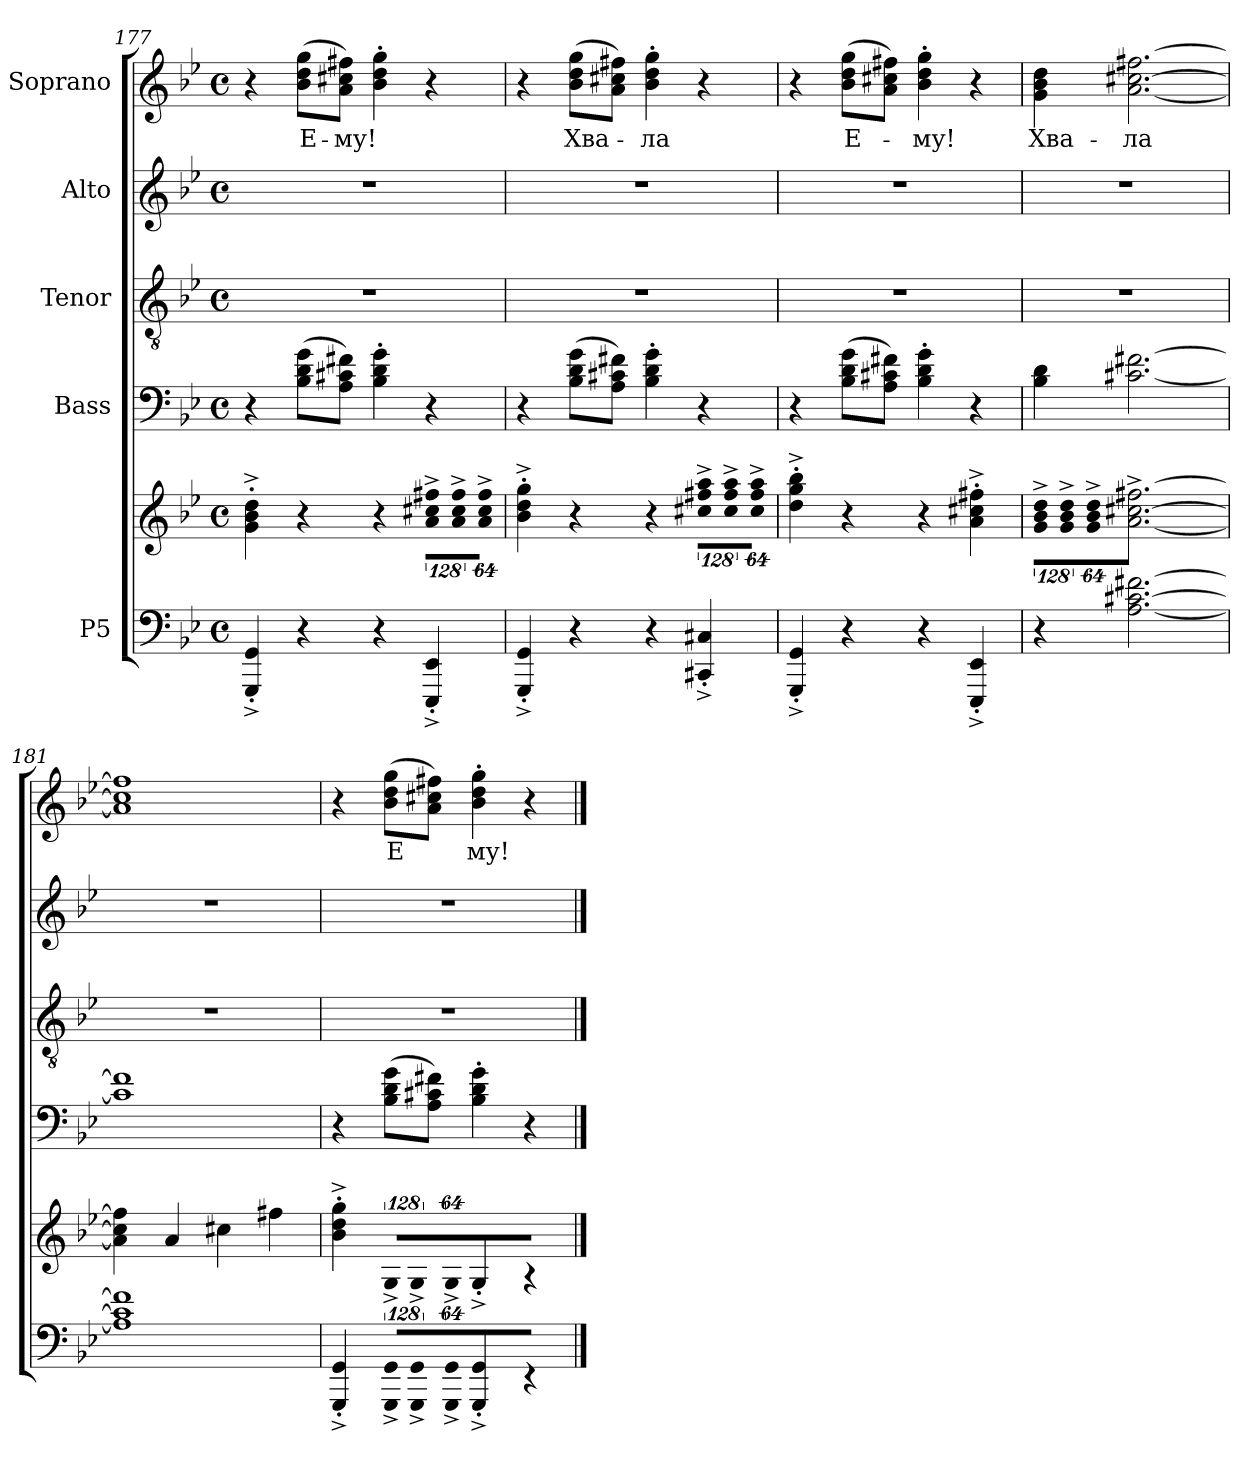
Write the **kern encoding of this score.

**kern	**kern	**kern	**kern	**kern	**kern	**text
*part5	*part5	*part4	*part3	*part2	*part1	*part1
*staff6	*staff5	*staff4	*staff3	*staff2	*staff1	*staff1
*I"P5	*	*I"Bass	*I"Tenor	*I"Alto	*I"Soprano	*
*clefF4	*clefG2	*clefF4	*clefGv2	*clefG2	*clefG2	*
*	*	*	*ITrd7c12	*	*	*
*k[b-e-]	*k[b-e-]	*k[b-e-]	*k[b-e-]	*k[b-e-]	*k[b-e-]	*
*B-:	*B-:	*B-:	*B-:	*B-:	*B-:	*
*M4/4	*M4/4	*M4/4	*M4/4	*M4/4	*M4/4	*
*met(c)	*met(c)	*met(c)	*met(c)	*met(c)	*met(c)	*
=177	=177	=177	=177	=177	=177	=177
4GGGi/'^ 4GGi'^	4gi\'^ 4b-i'^ 4ddi'^	4r	1r	1r	4r	.
!	!	!	!	!	!	!LO:LY:b:color=#000000
4r	4r	(8B-i\ 8di 8giL	.	.	(8b-i\ 8ddi 8ggiL	Е-
!	!	!	!	!	!	!LO:LY:b:color=#000000
.	.	8Ai\ 8c#Xi 8f#XiJ)	.	.	8ai\ 8cc#Xi 8ff#XiJ)	-му!
4r	4r	4B-i\' 4di' 4gi'	.	.	4b-i\' 4ddi' 4ggi'	.
!	!LO:N:vis=8	!	!	!	!	!
4EEE-i/'^ 4EE-i'^	1024%85ai\^ 1024%85cc#Xi^ 1024%85ff#Xi^L	4r	.	.	4r	.
!	!LO:N:vis=8	!	!	!	!	!
.	1024%85ai\^ 1024%85cc#i^ 1024%85ff#i^	.	.	.	.	.
!	!LO:N:vis=8	!	!	!	!	!
.	512%43ai\^ 512%43cc#i^ 512%43ff#i^J	.	.	.	.	.
=178	=178	=178	=178	=178	=178	=178
4GGGi/'^ 4GGi'^	4b-i\'^ 4ddi'^ 4ggi'^	4r	1r	1r	4r	.
!	!	!	!	!	!	!LO:LY:b:color=#000000
4r	4r	(8B-i\ 8di 8giL	.	.	(8b-i\ 8ddi 8ggiL	Хва-
.	.	8Ai\ 8c#Xi 8f#XiJ)	.	.	8ai\ 8cc#Xi 8ff#XiJ)	.
!	!	!	!	!	!	!LO:LY:b:color=#000000
4r	4r	4B-i\' 4di' 4gi'	.	.	4b-i\' 4ddi' 4ggi'	-ла
!	!LO:N:vis=8	!	!	!	!	!
4CC#Xi/'^ 4C#Xi'^	1024%85cc#Xi\^ 1024%85ff#Xi^ 1024%85aai^L	4r	.	.	4r	.
!	!LO:N:vis=8	!	!	!	!	!
.	1024%85cc#i\^ 1024%85ff#i^ 1024%85aai^	.	.	.	.	.
!	!LO:N:vis=8	!	!	!	!	!
.	512%43cc#i\^ 512%43ff#i^ 512%43aai^J	.	.	.	.	.
!!LO:PB:g=z
=179	=179	=179	=179	=179	=179	=179
4GGGi/'^ 4GGi'^	4ddi\'^ 4ggi'^ 4bb-i'^	4r	1r	1r	4r	.
!	!	!	!	!	!	!LO:LY:b:color=#000000
4r	4r	(8B-i\ 8di 8giL	.	.	(8b-i\ 8ddi 8ggiL	Е-
.	.	8Ai\ 8c#Xi 8f#XiJ)	.	.	8ai\ 8cc#Xi 8ff#XiJ)	.
!	!	!	!	!	!	!LO:LY:b:color=#000000
4r	4r	4B-i\' 4di' 4gi'	.	.	4b-i\' 4ddi' 4ggi'	-му!
4EEE-i/'^ 4EE-i'^	4ai\'^ 4cc#Xi'^ 4ff#Xi'^	4r	.	.	4r	.
=180	=180	=180	=180	=180	=180	=180
!	!LO:N:vis=8	!	!	!	!	!
!	!	!	!	!	!	!LO:LY:b:color=#000000
4r	1024%85gi\^ 1024%85b-i^ 1024%85ddi^L	4B-i\ 4di	1r	1r	4gi\ 4b-i 4ddi	Хва-
!	!LO:N:vis=8	!	!	!	!	!
.	1024%85gi\^ 1024%85b-i^ 1024%85ddi^	.	.	.	.	.
!	!LO:N:vis=8	!	!	!	!	!
.	512%43gi\^ 512%43b-i^ 512%43ddi^J	.	.	.	.	.
!	!	!	!	!	!	!LO:LY:b:color=#000000
[2.Ai\ [2.c#Xi [2.f#Xi	[2.ai\^ [2.cc#Xi^ [2.ff#Xi^	[2.c#Xi\ [2.f#Xi	.	.	[2.ai\ [2.cc#Xi [2.ff#Xi	-ла
=181	=181	=181	=181	=181	=181	=181
1Ai] 1c#i] 1f#i]	4ai\] 4cc#i] 4ff#i]	1c#i] 1f#i]	1r	1r	1ai] 1cc#i] 1ff#i]	.
.	4ai/	.	.	.	.	.
.	4cc#Xi\	.	.	.	.	.
.	4ff#Xi\	.	.	.	.	.
=182	=182	=182	=182	=182	=182	=182
4GGGi/'^ 4GGi'^	4b-i\'^ 4ddi'^ 4ggi'^	4r	1r	1r	4r	.
!LO:N:vis=8	!LO:N:vis=8	!	!	!	!	!
!	!	!	!	!	!	!LO:LY:b:color=#000000
1024%85GGGi/^ 1024%85GGi^L	1024%85G^i/L	(8B-i\ 8di 8giL	.	.	(8b-i\ 8ddi 8ggiL	Е
!LO:N:vis=8	!LO:N:vis=8	!	!	!	!	!
1024%85GGGi/^ 1024%85GGi^	1024%85G^i/	.	.	.	.	.
.	.	8Ai\ 8c#Xi 8f#XiJ)	.	.	8ai\ 8cc#Xi 8ff#XiJ)	.
!LO:N:vis=8	!LO:N:vis=8	!	!	!	!	!
512%43GGGi/^ 512%43GGi^J	512%43G^i/J	.	.	.	.	.
!	!	!	!	!	!	!LO:LY:b:color=#000000
4GGGi/'^ 4GGi'^	4G'^i/	4B-i\' 4di' 4gi'	.	.	4b-i\' 4ddi' 4ggi'	му!
4r	4r	4r	.	.	4r	.
==	==	==	==	==	==	==
*-	*-	*-	*-	*-	*-	*-
